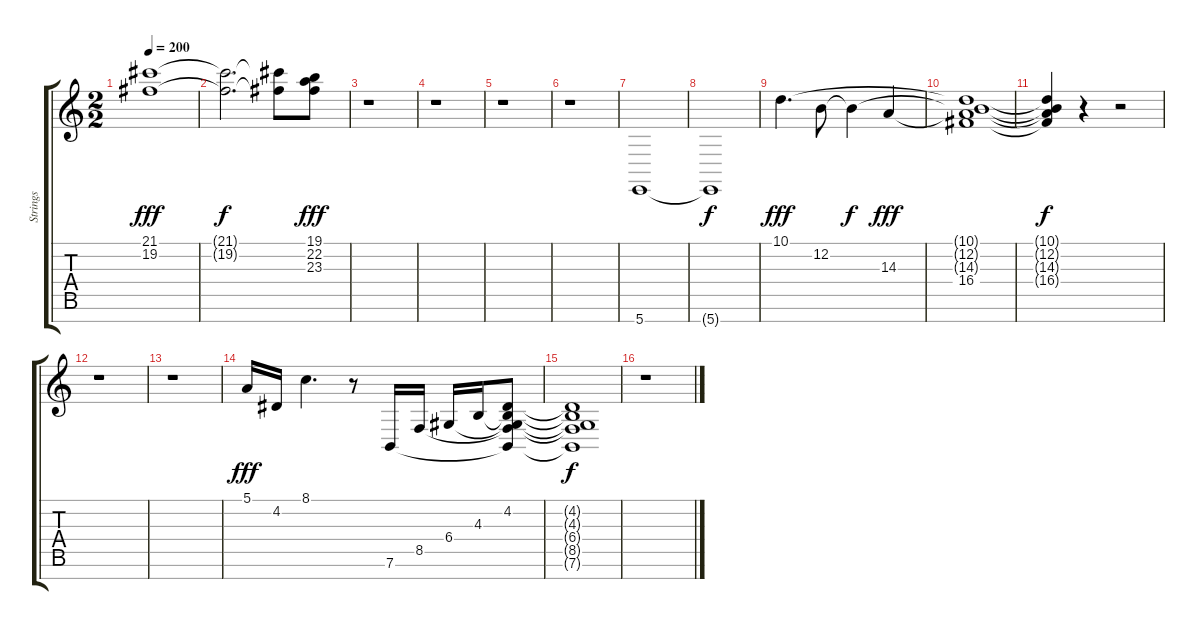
\track ("Strings" "Strings") {instrument stringensemble1}
\staff {score tabs}
\tuning (E4 B3 G3 D3 A2 E2 B1) {hide}
\ts (2 2)
\tempo 200
\clef g2
\ks c
(21.1{t} 19.2).1{dy fff} |
(21.1{t} 19.2{t}).2{d dy f} (21.1{t} 19.2{t}).8 (19.1 22.2 23.3).8{dy fff} |
r.1 |
r.1 |
r.1 |
r.1 |
5.7.1 |
5.7{t}.1{dy f} |
10.1.4{d dy fff} 12.2.8 12.2{t}.4{dy f} 14.3.4{dy fff} |
(10.1{t} 12.2{t} 14.3{t} 16.4).1 |
(10.1{t} 12.2{t} 14.3{t} 16.4{t}).4{dy f} r.4 r.2 |
r.1 |
r.1 |
5.1.16{dy fff} 4.2.16 8.1.4{d} r.8 7.6.16 8.5.16 6.4.16 4.3.16 (4.2 4.3{t} 6.4{t} 8.5{t} 7.6{t}).8 |
(4.2{t} 4.3{t} 6.4{t} 8.5{t} 7.6{t}).1{dy f} |
r.1
